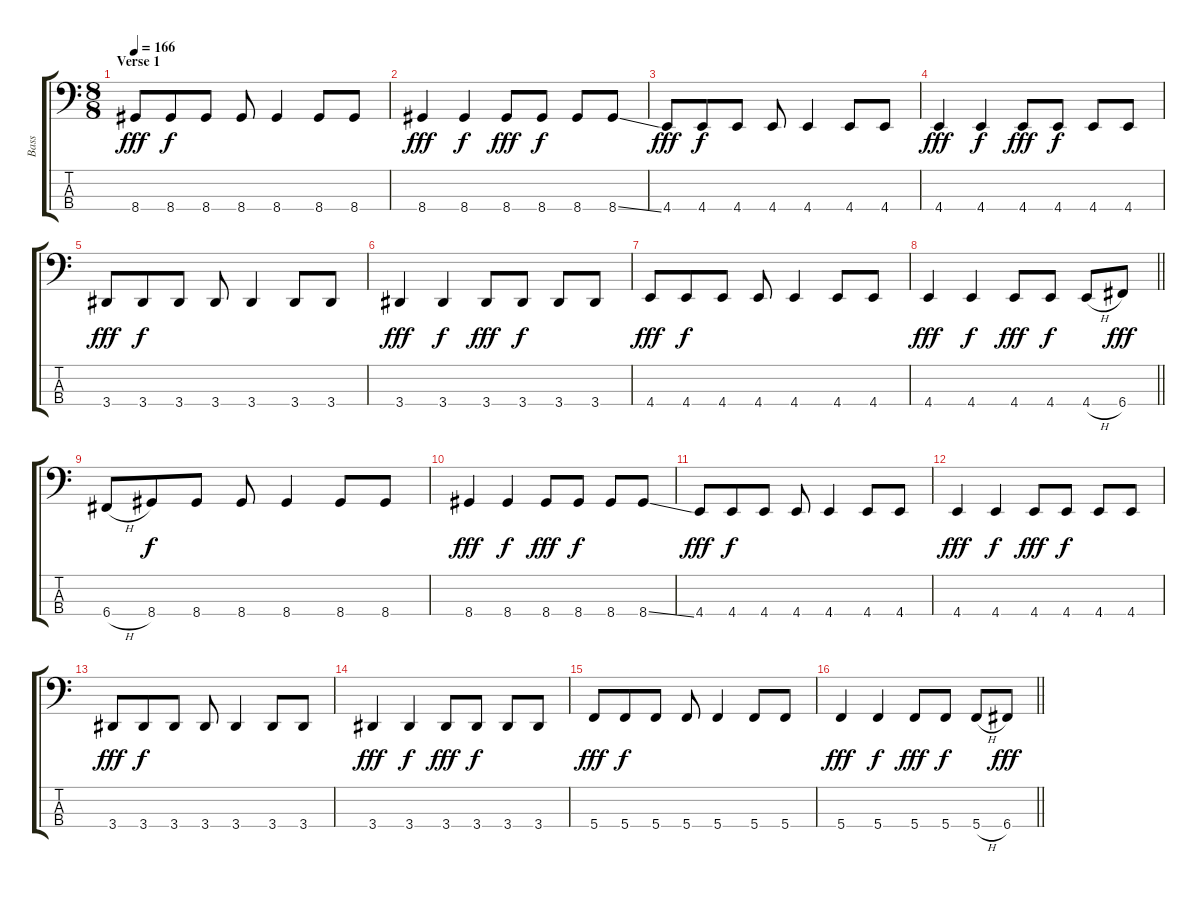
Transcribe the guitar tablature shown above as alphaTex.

\track ("Bass" "Bass") {instrument electricbassfinger bank 37}
\staff {score tabs}
\tuning (Eb2 Bb1 F1 C1) {hide}
\ts (8 8)
\section ("" "Verse 1")
\tempo 166
\clef f4
\ks c
8.4.8{dy fff} 8.4.8{dy f} 8.4.8 8.4.8 8.4.4 8.4.8 8.4.8 |
8.4.4{dy fff} 8.4.4{dy f} 8.4.8{dy fff} 8.4.8{dy f} 8.4.8 8.4{ss}.8 |
4.4.8{dy fff} 4.4.8{dy f} 4.4.8 4.4.8 4.4.4 4.4.8 4.4.8 |
4.4.4{dy fff} 4.4.4{dy f} 4.4.8{dy fff} 4.4.8{dy f} 4.4.8 4.4.8 |
3.4.8{dy fff} 3.4.8{dy f} 3.4.8 3.4.8 3.4.4 3.4.8 3.4.8 |
3.4.4{dy fff} 3.4.4{dy f} 3.4.8{dy fff} 3.4.8{dy f} 3.4.8 3.4.8 |
4.4.8{dy fff} 4.4.8{dy f} 4.4.8 4.4.8 4.4.4 4.4.8 4.4.8 |
\barLineRight lightlight
4.4.4{dy fff} 4.4.4{dy f} 4.4.8{dy fff} 4.4.8{dy f} 4.4{h}.8 6.4.8{dy fff} |
6.4{h}.8 8.4.8{dy f} 8.4.8 8.4.8 8.4.4 8.4.8 8.4.8 |
8.4.4{dy fff} 8.4.4{dy f} 8.4.8{dy fff} 8.4.8{dy f} 8.4.8 8.4{ss}.8 |
4.4.8{dy fff} 4.4.8{dy f} 4.4.8 4.4.8 4.4.4 4.4.8 4.4.8 |
4.4.4{dy fff} 4.4.4{dy f} 4.4.8{dy fff} 4.4.8{dy f} 4.4.8 4.4.8 |
3.4.8{dy fff} 3.4.8{dy f} 3.4.8 3.4.8 3.4.4 3.4.8 3.4.8 |
3.4.4{dy fff} 3.4.4{dy f} 3.4.8{dy fff} 3.4.8{dy f} 3.4.8 3.4.8 |
5.4.8{dy fff} 5.4.8{dy f} 5.4.8 5.4.8 5.4.4 5.4.8 5.4.8 |
\barLineRight lightlight
5.4.4{dy fff} 5.4.4{dy f} 5.4.8{dy fff} 5.4.8{dy f} 5.4{h}.8 6.4.8{dy fff}
